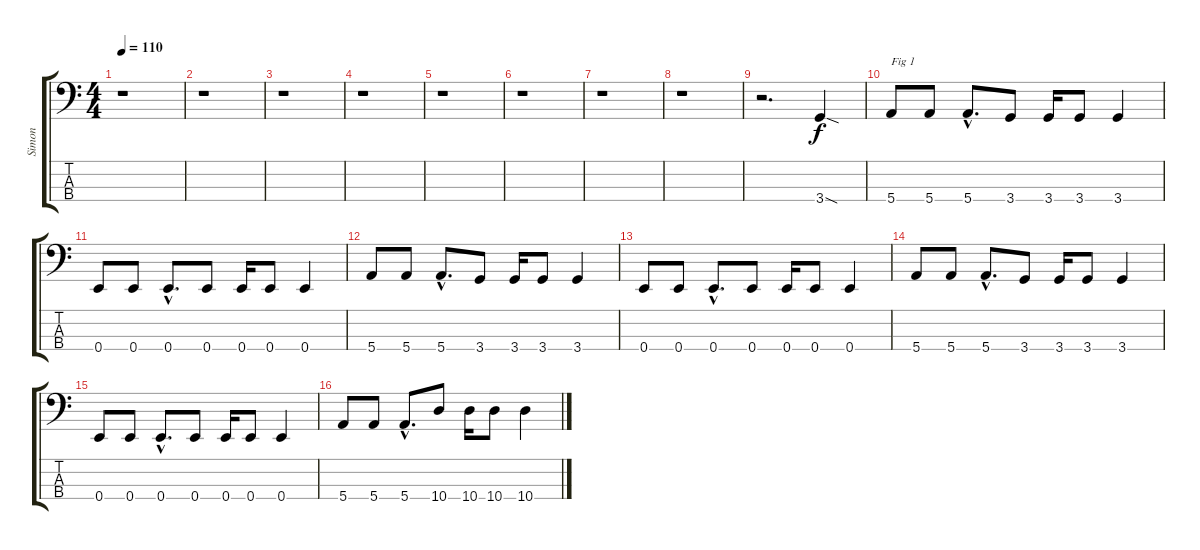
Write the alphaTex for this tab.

\track ("Simon" "Simon") {instrument electricbasspick}
\staff {score tabs}
\tuning (G2 D2 A1 E1) {hide}
\ts (4 4)
\tempo 110
\clef f4
\ks c
r.1{dy f instrument electricbasspick} |
r.1 |
r.1 |
r.1 |
r.1 |
r.1 |
r.1 |
r.1 |
r.2{d} 3.4{sod}.4 |
5.4.8{txt "Fig 1"} 5.4.8 5.4{hac}.8{d} 3.4.8 3.4.16 3.4.8 3.4.4 |
0.4.8 0.4.8 0.4{hac}.8{d} 0.4.8 0.4.16 0.4.8 0.4.4 |
5.4.8 5.4.8 5.4{hac}.8{d} 3.4.8 3.4.16 3.4.8 3.4.4 |
0.4.8 0.4.8 0.4{hac}.8{d} 0.4.8 0.4.16 0.4.8 0.4.4 |
5.4.8 5.4.8 5.4{hac}.8{d} 3.4.8 3.4.16 3.4.8 3.4.4 |
0.4.8 0.4.8 0.4{hac}.8{d} 0.4.8 0.4.16 0.4.8 0.4.4 |
5.4.8 5.4.8 5.4{hac}.8{d} 10.4.8 10.4.16 10.4.8 10.4.4
